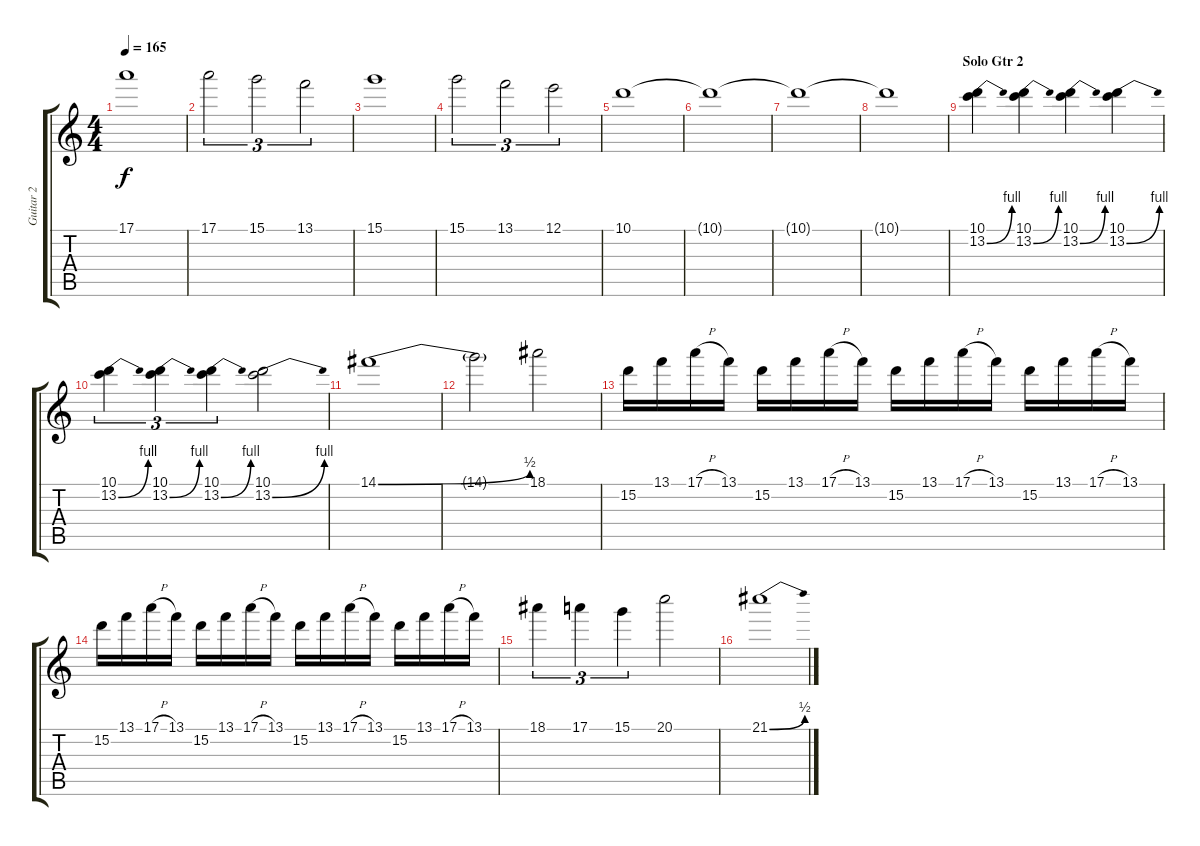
\track ("Guitar 2" "Guitar 2") {instrument distortionguitar}
\staff {score tabs}
\tuning (E4 B3 G3 D3 A2 D2) {hide}
\ts (4 4)
\tempo 165
\clef g2
\ks c
17.1.1{dy f} |
17.1.2{tu (3 2)} 15.1.2{tu (3 2)} 13.1.2{tu (3 2)} |
15.1.1 |
15.1.2{tu (3 2)} 13.1.2{tu (3 2)} 12.1.2{tu (3 2)} |
10.1.1 |
10.1{t}.1 |
10.1{t}.1 |
10.1{t}.1 |
\section ("" "Solo Gtr 2")
(10.1 13.2{be (bend 0 0 60 4)}).4 (10.1 13.2{be (bend 0 0 60 4)}).4 (10.1 13.2{be (bend 0 0 60 4)}).4 (10.1 13.2{be (bend 0 0 60 4)}).4 |
(10.1 13.2{be (bend 0 0 60 4)}).4{tu (3 2)} (10.1 13.2{be (bend 0 0 60 4)}).4{tu (3 2)} (10.1 13.2{be (bend 0 0 60 4)}).4{tu (3 2)} (10.1 13.2{be (bend 0 0 60 4)}).2 |
14.1{be (bend 0 0 60 2)}.1 |
14.1{t}.2 18.1.2 |
15.2.16 13.1.16 17.1{h}.16 13.1.16 15.2.16 13.1.16 17.1{h}.16 13.1.16 15.2.16 13.1.16 17.1{h}.16 13.1.16 15.2.16 13.1.16 17.1{h}.16 13.1.16 |
15.2.16 13.1.16 17.1{h}.16 13.1.16 15.2.16 13.1.16 17.1{h}.16 13.1.16 15.2.16 13.1.16 17.1{h}.16 13.1.16 15.2.16 13.1.16 17.1{h}.16 13.1.16 |
18.1.4{tu (3 2)} 17.1.4{tu (3 2)} 15.1.4{tu (3 2)} 20.1.2 |
21.1{be (bend 0 0 60 2)}.1
